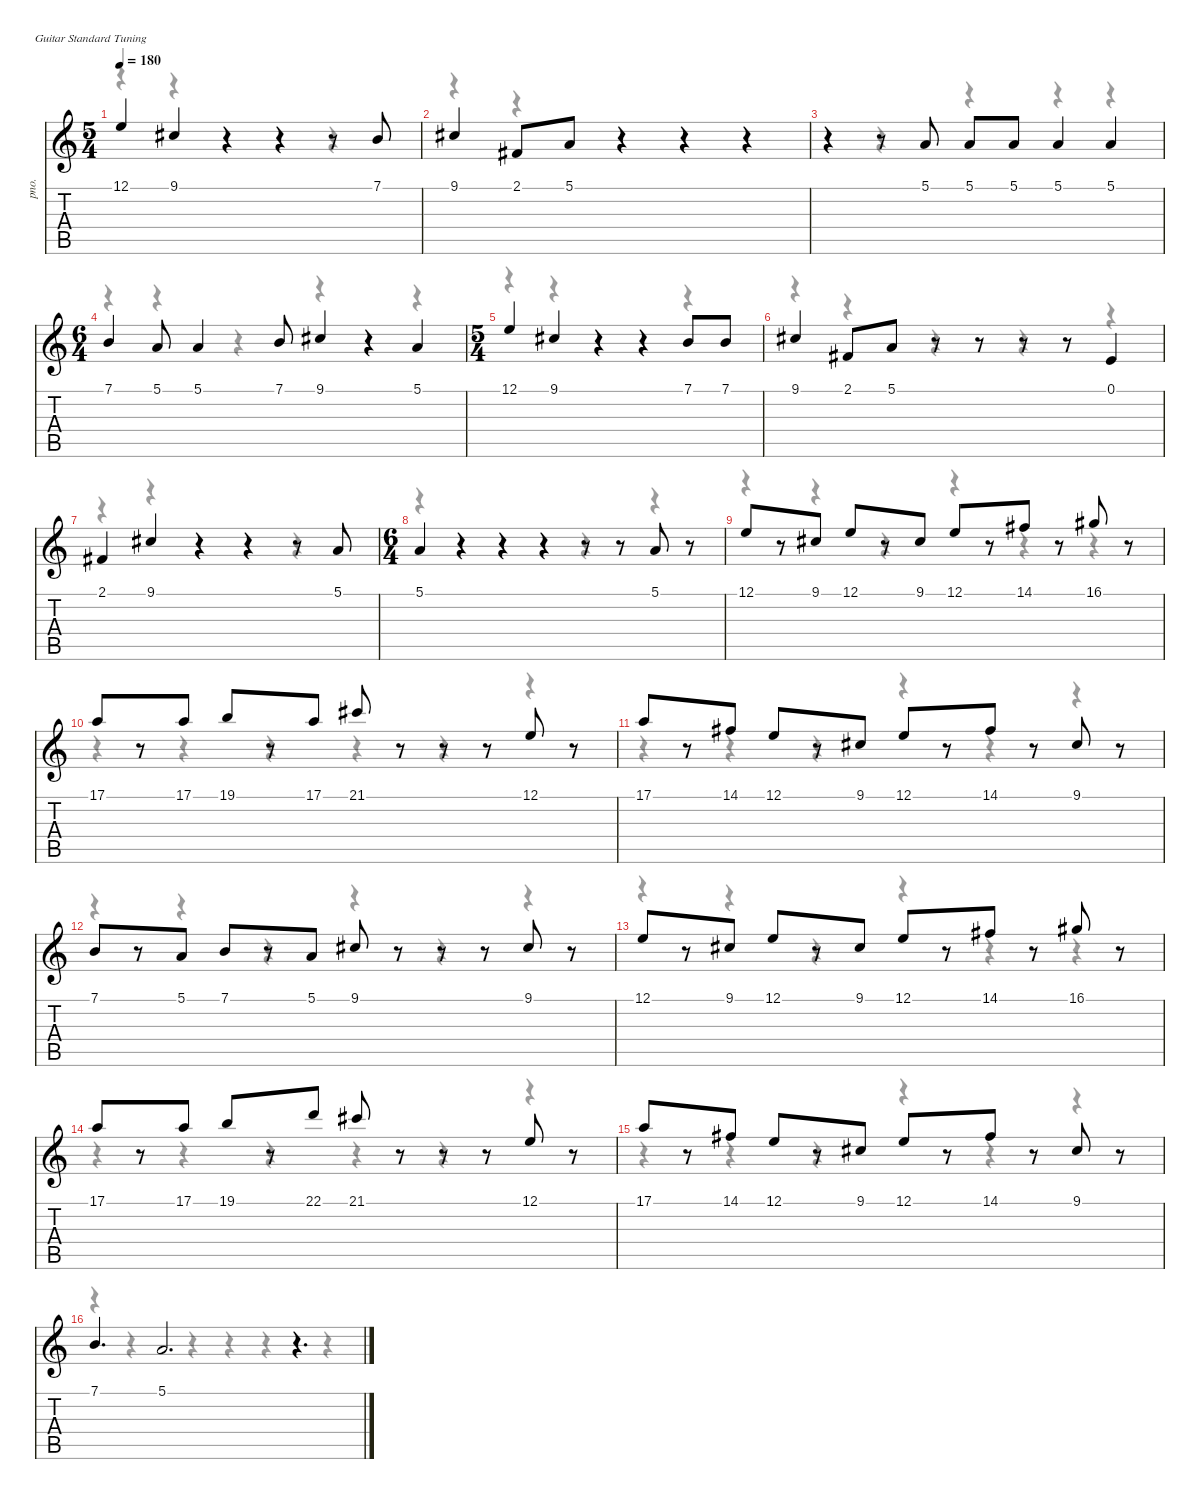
\defaultSystemsLayout 4
\hideDynamics
\bracketExtendMode nobrackets
\otherSystemsTrackNameOrientation horizontal
\track ("Track 2" "pno.") {instrument brightacousticpiano}
\staff {score tabs}
\tuning (E4 B3 G3 D3 A2 E2)
\voice
\ts (5 4)
\beaming (8 4 2 2 2)
\tempo 180
\clef g2
\ks c
12.1.4{dy f} 9.1{acc #}.4 r.4 r.4 r.8 7.1.8 |
9.1{acc #}.4 2.1{acc #}.8 5.1.8 r.4 r.4 r.4 |
r.4 r.8 5.1.8 5.1.8 5.1.8 5.1.4 5.1.4 |
\ts (6 4)
\beaming (8 3 3 3 3)
7.1.4 5.1.8 5.1.4 7.1.8 9.1{acc #}.4 r.4 5.1.4 |
\ts (5 4)
\beaming (8 4 2 2 2)
12.1.4 9.1{acc #}.4 r.4 r.4 7.1.8 7.1.8 |
9.1{acc #}.4 2.1{acc #}.8 5.1.8 r.8 r.8 r.8 r.8 0.1.4 |
2.1{acc #}.4 9.1{acc #}.4 r.4 r.4 r.8 5.1.8 |
\ts (6 4)
\beaming (8 3 3 3 3)
5.1.4 r.4 r.4 r.4 r.8 r.8 5.1.8 r.8 |
12.1.8 r.8 9.1{acc #}.8 12.1.8 r.8 9.1{acc #}.8 12.1.8 r.8 14.1{acc #}.8 r.8 16.1{acc #}.8 r.8 |
17.1.8 r.8 17.1.8 19.1.8 r.8 17.1.8 21.1{acc #}.8 r.8 r.8 r.8 12.1.8 r.8 |
17.1.8 r.8 14.1{acc #}.8 12.1.8 r.8 9.1{acc #}.8 12.1.8 r.8 14.1{acc #}.8 r.8 9.1{acc #}.8 r.8 |
7.1.8 r.8 5.1.8 7.1.8 r.8 5.1.8 9.1{acc #}.8 r.8 r.8 r.8 9.1{acc #}.8 r.8 |
12.1.8 r.8 9.1{acc #}.8 12.1.8 r.8 9.1{acc #}.8 12.1.8 r.8 14.1{acc #}.8 r.8 16.1{acc #}.8 r.8 |
17.1.8 r.8 17.1.8 19.1.8 r.8 22.1.8 21.1{acc #}.8 r.8 r.8 r.8 12.1.8 r.8 |
17.1.8 r.8 14.1{acc #}.8 12.1.8 r.8 9.1{acc #}.8 12.1.8 r.8 14.1{acc #}.8 r.8 9.1{acc #}.8 r.8 |
7.1.4{d} 5.1.2{d} r.4{d}
\voice
\clef g2
\ottava regular
\simile none
\ks c
r.4{dy mf} r.4 r.4 r.4 r.4 |
r.4 r.4 r.4 r.4 r.4 |
r.4 r.4 r.4 r.4 r.4 |
r.4 r.4 r.4 r.4 r.4 r.4 |
r.4 r.4 r.4 r.4 r.4 |
r.4 r.4 r.4 r.4 r.4 |
r.4 r.4 r.4 r.4 r.4 |
r.4 r.4 r.4 r.4 r.4 r.4 |
r.4 r.4 r.4 r.4 r.4 r.4 |
r.4 r.4 r.4 r.4 r.4 r.4 |
r.4 r.4 r.4 r.4 r.4 r.4 |
r.4 r.4 r.4 r.4 r.4 r.4 |
r.4 r.4 r.4 r.4 r.4 r.4 |
r.4 r.4 r.4 r.4 r.4 r.4 |
r.4 r.4 r.4 r.4 r.4 r.4 |
r.4 r.4 r.4 r.4 r.4 r.4
